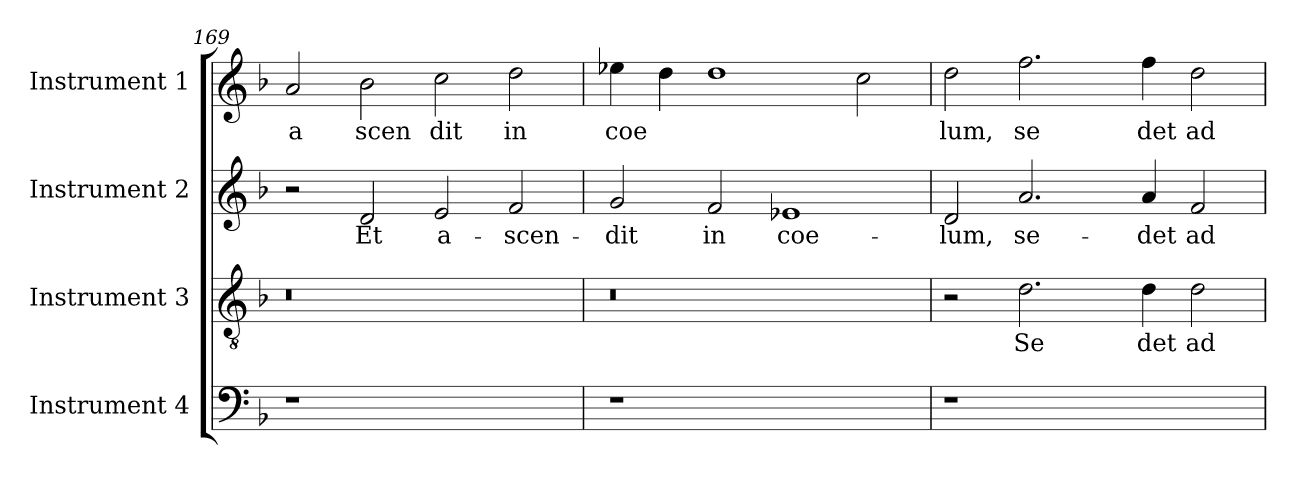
**kern	**kern	**text	**kern	**text	**kern	**text
*part4	*part3	*part3	*part2	*part2	*part1	*part1
*staff4	*staff3	*staff3	*staff2	*staff2	*staff1	*staff1
*I"Instrument 4	*I"Instrument 3	*	*I"Instrument 2	*	*I"Instrument 1	*
*clefF4	*clefGv2	*	*clefG2	*	*clefG2	*
*k[b-]	*k[b-]	*	*k[b-]	*	*k[b-]	*
*F:	*F:	*	*F:	*	*F:	*
=169	=169	=169	=169	=169	=169	=169
!	!	!	!	!	!	!LO:LY:b:cj
1r	0r	.	2r	.	2a/	a
!	!	!	!	!LO:LY:b:cj	!	!LO:LY:b:cj
.	.	.	2d/	Et	2b-\	scen
!	!	!	!	!LO:LY:b:cj	!	!LO:LY:b:cj
1ryy	.	.	2e/	a-	2cc\	dit
!	!	!	!	!LO:LY:b:cj	!	!LO:LY:b:cj
.	.	.	2f/	-scen-	2dd\	in
=170	=170	=170	=170	=170	=170	=170
!	!	!	!	!LO:LY:b:cj	!	!LO:LY:b:cj
1r	0r	.	2g/	-dit	4ee-X\	coe
!	!	!	!	!	!	!LO:LY:b:cj
.	.	.	.	.	4dd\	.
!	!	!	!	!LO:LY:b:cj	!	!LO:LY:b:cj
.	.	.	2f/	in	1dd	.
!	!	!	!	!LO:LY:b:cj	!	!
1ryy	.	.	1e-X	coe-	.	.
!	!	!	!	!	!	!LO:LY:b:cj
.	.	.	.	.	2cc\	.
=171	=171	=171	=171	=171	=171	=171
!	!	!	!	!LO:LY:b:cj	!	!LO:LY:b:cj
1r	2r	.	2d/	-lum,	2dd\	lum,
!	!	!LO:LY:b:cj	!	!LO:LY:b:cj	!	!LO:LY:b:cj
.	2.d\	Se	2.a/	se-	2.ff\	se
1ryy	.	.	.	.	.	.
!	!	!LO:LY:b:cj	!	!LO:LY:b:cj	!	!LO:LY:b:cj
.	4d\	det	4a/	-det	4ff\	det
!	!	!LO:LY:b:cj	!	!LO:LY:b:cj	!	!LO:LY:b:cj
.	2d\	ad	2f/	ad	2dd\	ad
=	=	=	=	=	=	=
*-	*-	*-	*-	*-	*-	*-
